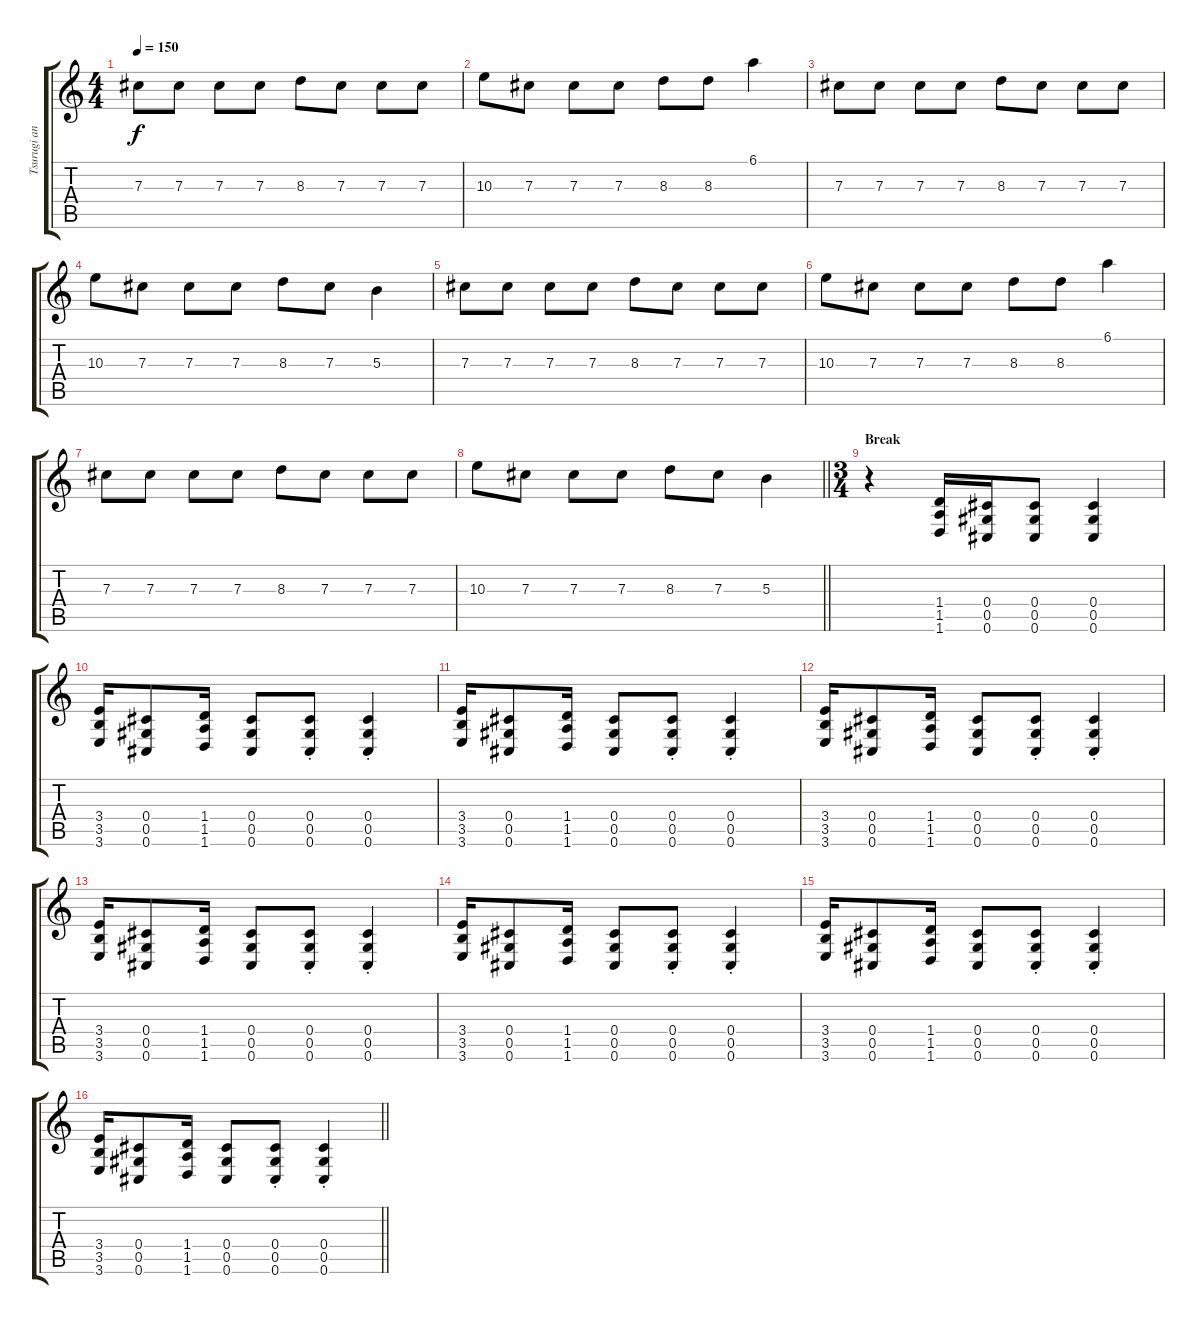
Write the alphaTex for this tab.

\track ("Tsurugi and Mizuki Combined" "Tsurugi an") {instrument distortionguitar}
\staff {score tabs}
\tuning (Eb4 Bb3 Gb3 Db3 Ab2 Db2) {hide}
\ts (4 4)
\tempo 150
\clef g2
\ks c
7.3.8{dy f} 7.3.8 7.3.8 7.3.8 8.3.8 7.3.8 7.3.8 7.3.8 |
10.3.8 7.3.8 7.3.8 7.3.8 8.3.8 8.3.8 6.1.4 |
7.3.8 7.3.8 7.3.8 7.3.8 8.3.8 7.3.8 7.3.8 7.3.8 |
10.3.8 7.3.8 7.3.8 7.3.8 8.3.8 7.3.8 5.3.4 |
7.3.8 7.3.8 7.3.8 7.3.8 8.3.8 7.3.8 7.3.8 7.3.8 |
10.3.8 7.3.8 7.3.8 7.3.8 8.3.8 8.3.8 6.1.4 |
7.3.8 7.3.8 7.3.8 7.3.8 8.3.8 7.3.8 7.3.8 7.3.8 |
\barLineRight lightlight
10.3.8 7.3.8 7.3.8 7.3.8 8.3.8 7.3.8 5.3.4 |
\ts (3 4)
\section ("" "Break")
r.4 (1.4 1.5 1.6).16 (0.4 0.5 0.6).16 (0.4 0.5 0.6).8 (0.4 0.5 0.6).4 |
(3.4 3.5 3.6).16 (0.4 0.5 0.6).8 (1.4 1.5 1.6).16 (0.4 0.5 0.6).8 (0.4 0.5 0.6{st}).8 (0.4{st} 0.5 0.6).4 |
(3.4 3.5 3.6).16 (0.4 0.5 0.6).8 (1.4 1.5 1.6).16 (0.4 0.5 0.6).8 (0.4 0.5 0.6{st}).8 (0.4{st} 0.5 0.6).4 |
(3.4 3.5 3.6).16 (0.4 0.5 0.6).8 (1.4 1.5 1.6).16 (0.4 0.5 0.6).8 (0.4 0.5 0.6{st}).8 (0.4{st} 0.5 0.6).4 |
(3.4 3.5 3.6).16 (0.4 0.5 0.6).8 (1.4 1.5 1.6).16 (0.4 0.5 0.6).8 (0.4 0.5 0.6{st}).8 (0.4{st} 0.5 0.6).4 |
(3.4 3.5 3.6).16 (0.4 0.5 0.6).8 (1.4 1.5 1.6).16 (0.4 0.5 0.6).8 (0.4 0.5 0.6{st}).8 (0.4{st} 0.5 0.6).4 |
(3.4 3.5 3.6).16 (0.4 0.5 0.6).8 (1.4 1.5 1.6).16 (0.4 0.5 0.6).8 (0.4 0.5 0.6{st}).8 (0.4{st} 0.5 0.6).4 |
\barLineRight lightlight
(3.4 3.5 3.6).16 (0.4 0.5 0.6).8 (1.4 1.5 1.6).16 (0.4 0.5 0.6).8 (0.4 0.5 0.6{st}).8 (0.4{st} 0.5 0.6).4
